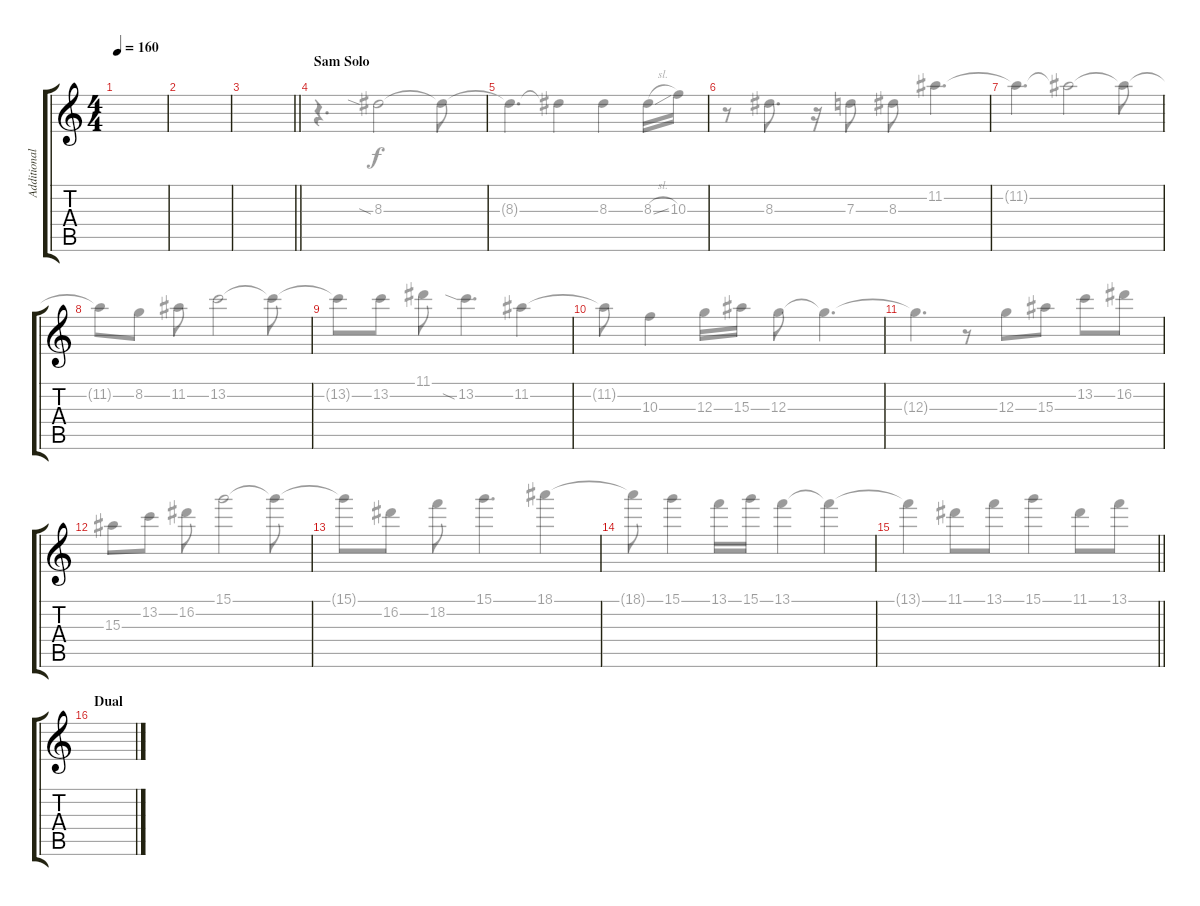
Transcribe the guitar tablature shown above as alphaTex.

\track ("Additional Guitar" "Additional") {instrument distortionguitar}
\staff {score tabs}
\tuning (E4 B3 G3 D3 A2 E2) {hide}
\voice
\ts (4 4)
\tempo 160
\clef g2
\ks c
|
|
\barLineRight lightlight
|
\section ("" "Sam Solo")
|
|
|
|
|
|
|
|
|
|
|
\barLineRight lightlight
|
\section ("" "Dual")
\voice
\clef g2
\ks c
|
|
\barLineRight lightlight
|
r.4{d} 8.3{sia}.2 8.3{t}.8 |
8.3{t}.4{d} 8.3{t}.4 8.3.4 8.3{sl}.16 10.3.16 |
r.8 8.3.8{d} r.16 7.3.8 8.3.8 11.2.4{d} |
11.2{t}.4{d} 11.2{t}.2 11.2{t}.8 |
11.2{t}.8 8.2.8 11.2.8 13.2.2 13.2{t}.8 |
13.2{t}.8 13.2.8 11.1.8 13.2{sia}.4{d} 11.2.4 |
11.2{t}.8 10.3.4 12.3.16 15.3.16 12.3.8 12.3{t}.4{d} |
12.3{t}.4{d} r.8 12.3.8 15.3.8 13.2.8 16.2.8 |
15.3.8 13.2.8 16.2.8 15.1.2 15.1{t}.8 |
15.1{t}.8 16.2.8 18.2.8 15.1.4{d} 18.1.4 |
18.1{t}.8 15.1.4 13.1.16 15.1.16 13.1.4 13.1{t}.4 |
\barLineRight lightlight
13.1{t}.4 11.1.8 13.1.8 15.1.4 11.1.8 13.1.8 |
